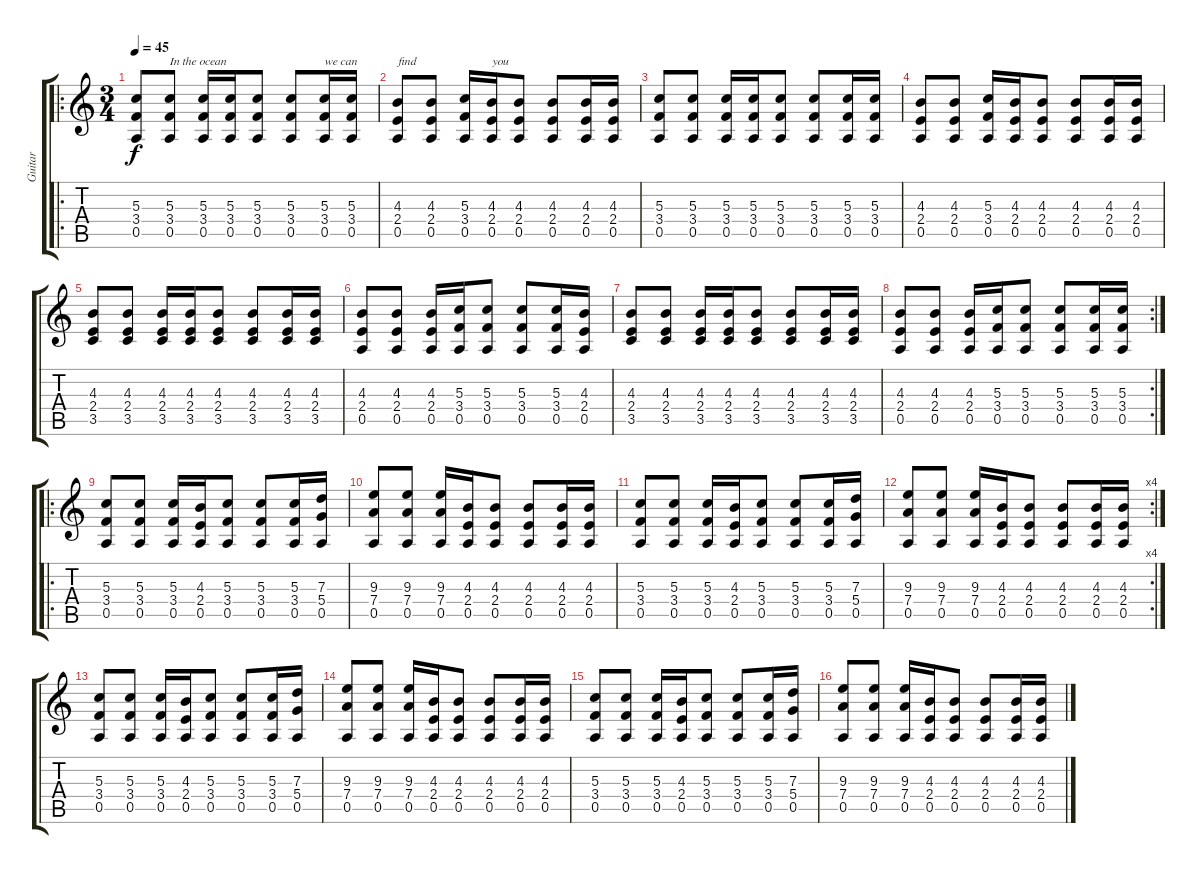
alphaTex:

\track ("Guitar" "Guitar") {instrument distortionguitar}
\staff {score tabs}
\tuning (E4 B3 G3 D3 A2 E2) {hide}
\ro
\ts (3 4)
\tempo 45
\clef g2
\ks c
(5.3 3.4 0.5).8{dy f} (5.3 3.4 0.5).8{txt "In the ocean"} (5.3 3.4 0.5).16 (5.3 3.4 0.5).16 (5.3 3.4 0.5).8 (5.3 3.4 0.5).8 (5.3 3.4 0.5).16{txt "we can"} (5.3 3.4 0.5).16 |
(4.3 2.4 0.5).8{txt "find"} (4.3 2.4 0.5).8 (5.3 3.4 0.5).16 (4.3 2.4 0.5).16{txt "you"} (4.3 2.4 0.5).8 (4.3 2.4 0.5).8 (4.3 2.4 0.5).16 (4.3 2.4 0.5).16 |
(5.3 3.4 0.5).8 (5.3 3.4 0.5).8 (5.3 3.4 0.5).16 (5.3 3.4 0.5).16 (5.3 3.4 0.5).8 (5.3 3.4 0.5).8 (5.3 3.4 0.5).16 (5.3 3.4 0.5).16 |
(4.3 2.4 0.5).8 (4.3 2.4 0.5).8 (5.3 3.4 0.5).16 (4.3 2.4 0.5).16 (4.3 2.4 0.5).8 (4.3 2.4 0.5).8 (4.3 2.4 0.5).16 (4.3 2.4 0.5).16 |
(4.3 2.4 3.5).8 (4.3 2.4 3.5).8 (4.3 2.4 3.5).16 (4.3 2.4 3.5).16 (4.3 2.4 3.5).8 (4.3 2.4 3.5).8 (4.3 2.4 3.5).16 (4.3 2.4 3.5).16 |
(4.3 2.4 0.5).8 (4.3 2.4 0.5).8 (4.3 2.4 0.5).16 (5.3 3.4 0.5).16 (5.3 3.4 0.5).8 (5.3 3.4 0.5).8 (5.3 3.4 0.5).16 (4.3 2.4 0.5).16 |
(4.3 2.4 3.5).8 (4.3 2.4 3.5).8 (4.3 2.4 3.5).16 (4.3 2.4 3.5).16 (4.3 2.4 3.5).8 (4.3 2.4 3.5).8 (4.3 2.4 3.5).16 (4.3 2.4 3.5).16 |
\rc 2
(4.3 2.4 0.5).8 (4.3 2.4 0.5).8 (4.3 2.4 0.5).16 (5.3 3.4 0.5).16 (5.3 3.4 0.5).8 (5.3 3.4 0.5).8 (5.3 3.4 0.5).16 (5.3 3.4 0.5).16 |
\ro
(5.3 3.4 0.5).8 (5.3 3.4 0.5).8 (5.3 3.4 0.5).16 (4.3 2.4 0.5).16 (5.3 3.4 0.5).8 (5.3 3.4 0.5).8 (5.3 3.4 0.5).16 (7.3 5.4 0.5).16 |
(9.3 7.4 0.5).8 (9.3 7.4 0.5).8 (9.3 7.4 0.5).16 (4.3 2.4 0.5).16 (4.3 2.4 0.5).8 (4.3 2.4 0.5).8 (4.3 2.4 0.5).16 (4.3 2.4 0.5).16 |
(5.3 3.4 0.5).8 (5.3 3.4 0.5).8 (5.3 3.4 0.5).16 (4.3 2.4 0.5).16 (5.3 3.4 0.5).8 (5.3 3.4 0.5).8 (5.3 3.4 0.5).16 (7.3 5.4 0.5).16 |
\rc 4
(9.3 7.4 0.5).8 (9.3 7.4 0.5).8 (9.3 7.4 0.5).16 (4.3 2.4 0.5).16 (4.3 2.4 0.5).8 (4.3 2.4 0.5).8 (4.3 2.4 0.5).16 (4.3 2.4 0.5).16 |
(5.3 3.4 0.5).8 (5.3 3.4 0.5).8 (5.3 3.4 0.5).16 (4.3 2.4 0.5).16 (5.3 3.4 0.5).8 (5.3 3.4 0.5).8 (5.3 3.4 0.5).16 (7.3 5.4 0.5).16 |
(9.3 7.4 0.5).8 (9.3 7.4 0.5).8 (9.3 7.4 0.5).16 (4.3 2.4 0.5).16 (4.3 2.4 0.5).8 (4.3 2.4 0.5).8 (4.3 2.4 0.5).16 (4.3 2.4 0.5).16 |
(5.3 3.4 0.5).8 (5.3 3.4 0.5).8 (5.3 3.4 0.5).16 (4.3 2.4 0.5).16 (5.3 3.4 0.5).8 (5.3 3.4 0.5).8 (5.3 3.4 0.5).16 (7.3 5.4 0.5).16 |
(9.3 7.4 0.5).8 (9.3 7.4 0.5).8 (9.3 7.4 0.5).16 (4.3 2.4 0.5).16 (4.3 2.4 0.5).8 (4.3 2.4 0.5).8 (4.3 2.4 0.5).16 (4.3 2.4 0.5).16
